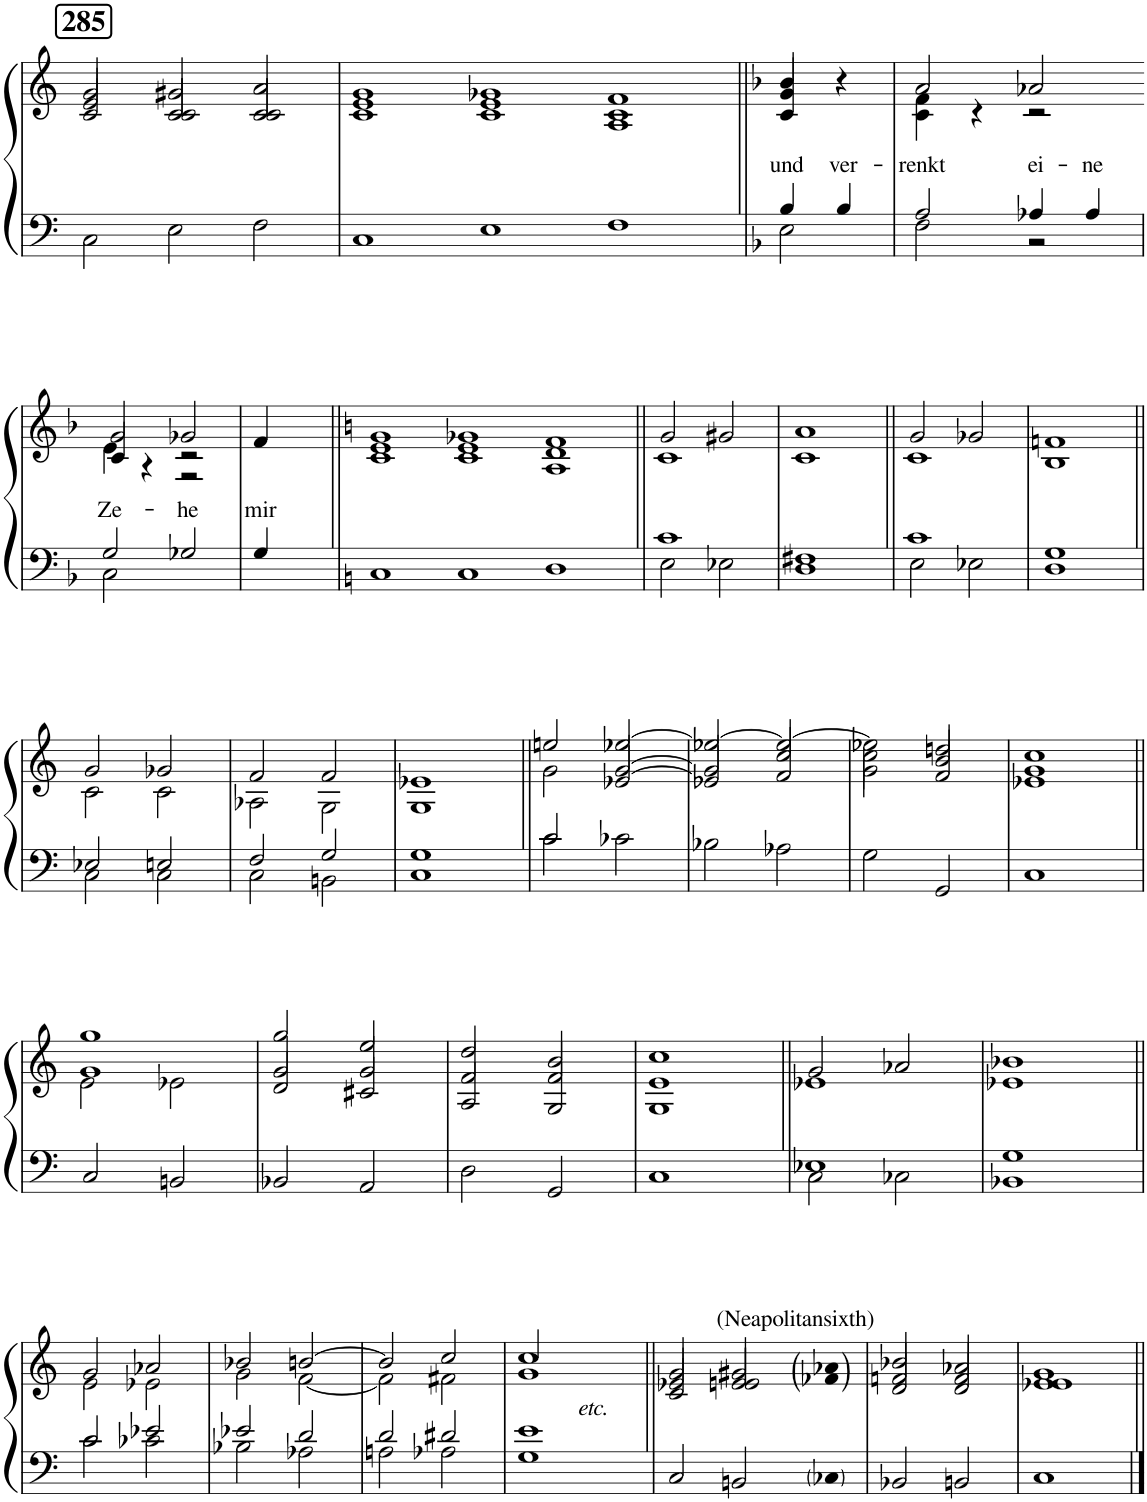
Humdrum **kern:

**kern	**text	**kern	**text
*part1	*part1	*part1	*part1
*staff2	*staff2	*staff1	*staff1
*I"Piano	*	*	*
*I'Pno.	*	*	*
*clefF4	*	*clefG2	*
*k[]	*	*k[]	*
*M3/2	*	*M3/2	*
!!LO:REH:place=s1:a:B:cj:fs=14:t=285
=1	=1	=1	=1
*^	*	*^	*
*	*	*	*	*^	*
1.ryy	2C\	.	2g/	2e/	2c/	.
.	2E\	.	2g#X/	2c/	2c/	.
.	2F\	.	2a/	2c/	2c/	.
=2	=2	=2	=2	=2	=2	=2
*M3/1	*	*	*M3/1	*	*	*
0.ryy	1C	.	1g	1e	1c	.
.	1E	.	1g-X	1e	1c	.
.	1F	.	1f	1c	1A	.
*v	*v	*	*	*	*	*
*	*	*v	*v	*v	*
=3||	=3||	=3||	=3||
*k[b-]	*	*k[b-]	*
*M1/2	*	*M1/2	*
*^	*	*^	*
*	*	*	*	*^	*
!	!	!LO:LY:a	!	!	!	!
*	*^	*	*	*v	*v	*
2ryy	4B-/	2E\	und	4b-/	4c/ 4g/	.
!	!	!	!LO:LY:a	!	!	!
.	4B-/	.	ver-	4r	4ryy	.
*	*	*	*	*v	*v	*
=4	=4	=4	=4	=4	=4
*M2/2	*	*	*	*M2/2	*
*	*	*	*	*^	*
!	!	!	!LO:LY:a	!	!	!
*	*	*	*	*	*^	*
1ryy	2A/	2F\	-renkt	2a/	4c\ 4f\	2ryy	.
.	.	.	.	.	4r	.	.
!	!	!	!LO:LY:a	!	!	!	!
.	4A-X/	2r	ei-	2a-X/	2r	2ryy	.
!	!	!	!LO:LY:a	!	!	!	!
.	4A-/	.	-ne	.	.	.	.
!!LO:LB:g=z	!!	!!
=5-	=5-	=5-	=5-	=5-	=5-	=5-	=5-
!	!	!	!LO:LY:a	!	!	!	!
1ryy	2G/	2C\	Ze-	2g/	4e\	4c/	.
.	.	.	.	.	4r	4ryy	.
!	!	!	!LO:LY:a	!	!	!	!
.	2G-X/	2ryy	-he	2g-X/	2r	2r	.
*v	*v	*v	*	*	*	*	*
*	*	*v	*v	*v	*
=6	=6	=6	=6
*M1/2	*	*M1/2	*
*^	*	*^	*
*	*^	*	*	*^	*
!	!	!	!LO:LY:a	!	!	!	!
*	*v	*v	*	*	*	*	*
*	*	*	*v	*v	*v	*
2ryy	4G/	mir	4f/	.
.	4ryy	.	4ryy	.
=7||	=7||	=7||	=7||	=7||
*k[]	*	*	*k[]	*
*M3/1	*	*	*M3/1	*
*	*	*	*^	*
*	*	*	*	*^	*
0.ryy	1C	.	1g	1e	1c	.
.	1C	.	1g-X	1e	1c	.
.	1D	.	1f	1d	1A	.
*v	*v	*	*	*	*	*
*	*	*v	*v	*v	*
=8||	=8||	=8||	=8||
*M2/2	*	*M2/2	*
*^	*	*^	*
*	*^	*	*	*	*
1ryy	1c	2E\	.	2g/	1c	.
.	.	2E-X\	.	2g#X/	.	.
=9	=9	=9	=9	=9	=9	=9
1ryy	1F#X	1D	.	1a	1c	.
=10||	=10||	=10||	=10||	=10||	=10||	=10||
1ryy	1c	2E\	.	2g/	1c	.
.	.	2E-X\	.	2g-X/	.	.
=11	=11	=11	=11	=11	=11	=11
1ryy	1G	1D	.	1fn	1B	.
!!LO:LB:g=z	!!
=12||	=12||	=12||	=12||	=12||	=12||	=12||
1ryy	2E-X/	2C\	.	2g/	2c\	.
.	2En/	2C\	.	2g-X/	2c\	.
=13	=13	=13	=13	=13	=13	=13
1ryy	2F/	2C\	.	2f/	2A-X\	.
.	2G/	2BBn\	.	2f/	2G\	.
=14	=14	=14	=14	=14	=14	=14
1ryy	1G	1C	.	1e-X	1G	.
=15||	=15||	=15||	=15||	=15||	=15||	=15||
*	*	*	*	*	*^	*
2c/	1ryy	2c\	.	2een/	2g\	2ryy	.
2ryy	.	2c-X\	.	[2ee-X/	[2g/	[2e-X/	.
*	*v	*v	*	*	*	*	*
=16	=16	=16	=16	=16	=16	=16
1ryy	2B-X\	.	2ee-/_	2g/]	2e-/]	.
.	2A-X\	.	2ee-/_	2cc/	2f/	.
=17	=17	=17	=17	=17	=17	=17
1ryy	2G\	.	2ee-\]	2cc\	2g\	.
.	2GG/	.	2ddn/	2b/	2f/	.
=18	=18	=18	=18	=18	=18	=18
1ryy	1C	.	1cc	1g	1e-X	.
!!LO:LB:g=z	!!	!!
=19||	=19||	=19||	=19||	=19||	=19||	=19||
1ryy	2C/	.	1gg	1g	2e\	.
.	2BBn/	.	.	.	2e-X\	.
=20	=20	=20	=20	=20	=20	=20
1ryy	2BB-X/	.	2gg/	2g/	2d/	.
.	2AA/	.	2ee/	2g/	2c#X/	.
=21	=21	=21	=21	=21	=21	=21
1ryy	2D\	.	2dd/	2f/	2A/	.
.	2GG/	.	2b/	2f/	2G/	.
=22	=22	=22	=22	=22	=22	=22
1ryy	1C	.	1cc	1e	1G	.
*	*	*	*	*v	*v	*
=23||	=23||	=23||	=23||	=23||	=23||
*	*^	*	*	*	*
1ryy	1E-X	2C\	.	2g/	1e-X	.
.	.	2C-X\	.	2a-X/	.	.
=24	=24	=24	=24	=24	=24	=24
1ryy	1G	1BB-X	.	1b-X	1e-X	.
!!LO:LB:g=z	!!
=25||	=25||	=25||	=25||	=25||	=25||	=25||
1ryy	2c/	2c\	.	2g/	2e\	.
.	2e-X/	2c-X\	.	2a-X/	2e-X\	.
=26	=26	=26	=26	=26	=26	=26
1ryy	2e-X/	2B-X\	.	2b-X/	2g\	.
.	2d/	2A-X\	.	[2bn/	[2f\	.
=27	=27	=27	=27	=27	=27	=27
1ryy	2d/	2An\	.	2b/]	2f\]	.
.	2d#X/	2A-X\	.	2cc/	2f#X\	.
=28	=28	=28	=28	=28	=28	=28
!	!	!	!	!LO:N:head=open	!	!
1ryy	1e	1G	.	[2cc/	1g	.
!	!	!	!	!	!	!LO:LY:b
.	.	.	.	2cc]	.	etc.
*	*v	*v	*	*	*	*
=29||	=29||	=29||	=29||	=29||	=29||
*	*	*	*	*^	*
1ryy	2C/	.	2g/	2e-X/	2c/	.
!	!LO:N:head=open	!	!LO:N:head=open	!LO:N:head=open	!	!LO:LY:a
.	4BBn/	.	4g#X/	4en/	2e/	(Neapolitan
!	!	!	!	!	!	!LO:LY:a
.	4C-X	.	4a-X	4f-X	.	sixth)
=30	=30	=30	=30	=30	=30	=30
1ryy	2BB-X/	.	2b-X/	2fn/	2d/	.
.	2BBn/	.	2a-X/	2f/	2d/	.
=31	=31	=31	=31	=31	=31	=31
1ryy	1C	.	1g	1e-X	1e-	.
*v	*v	*	*	*	*	*
*	*	*v	*v	*v	*
=||	=||	=||	=||
*-	*-	*-	*-
